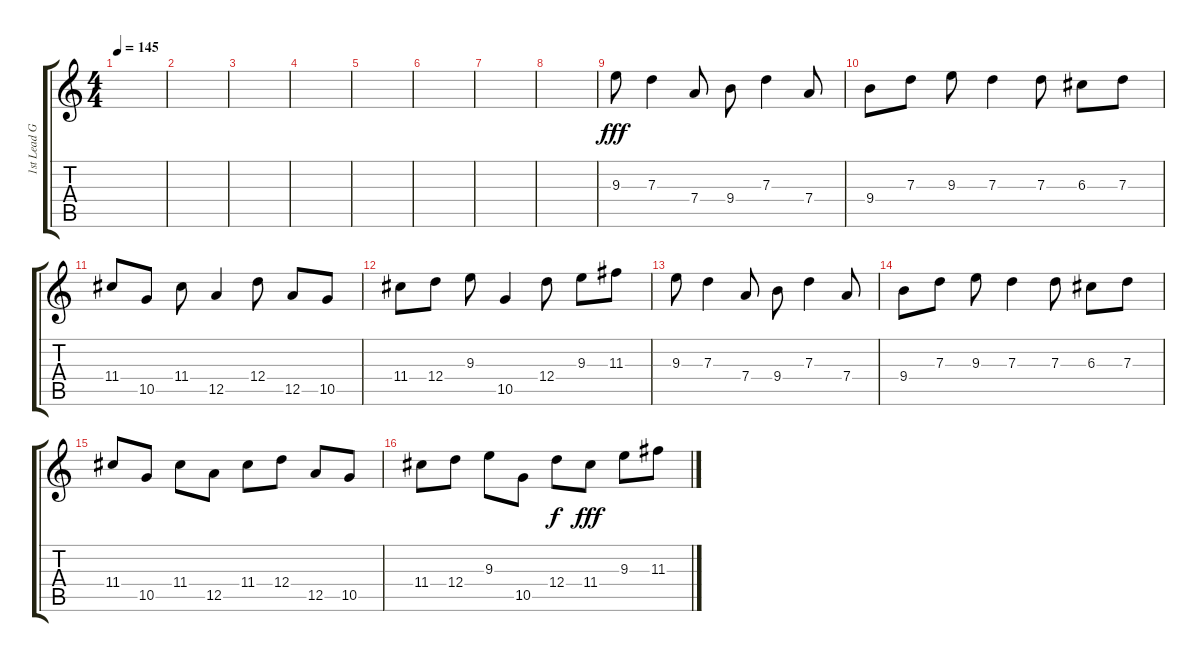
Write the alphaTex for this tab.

\track ("1st Lead Guitar" "1st Lead G") {instrument distortionguitar}
\staff {score tabs}
\tuning (E4 B3 G3 D3 A2 E2) {hide}
\ts (4 4)
\tempo 145
\clef g2
\ks c
|
|
|
|
|
|
|
|
9.3.8{dy fff} 7.3.4 7.4.8 9.4.8 7.3.4 7.4.8 |
9.4.8 7.3.8 9.3.8 7.3.4 7.3.8 6.3.8 7.3.8 |
11.4.8 10.5.8 11.4.8 12.5.4 12.4.8 12.5.8 10.5.8 |
11.4.8 12.4.8 9.3.8 10.5.4 12.4.8 9.3.8 11.3.8 |
9.3.8 7.3.4 7.4.8 9.4.8 7.3.4 7.4.8 |
9.4.8 7.3.8 9.3.8 7.3.4 7.3.8 6.3.8 7.3.8 |
11.4.8 10.5.8 11.4.8 12.5.8 11.4.8 12.4.8 12.5.8 10.5.8 |
11.4.8 12.4.8 9.3.8 10.5.8 12.4.8{dy f} 11.4.8{dy fff} 9.3.8 11.3.8
